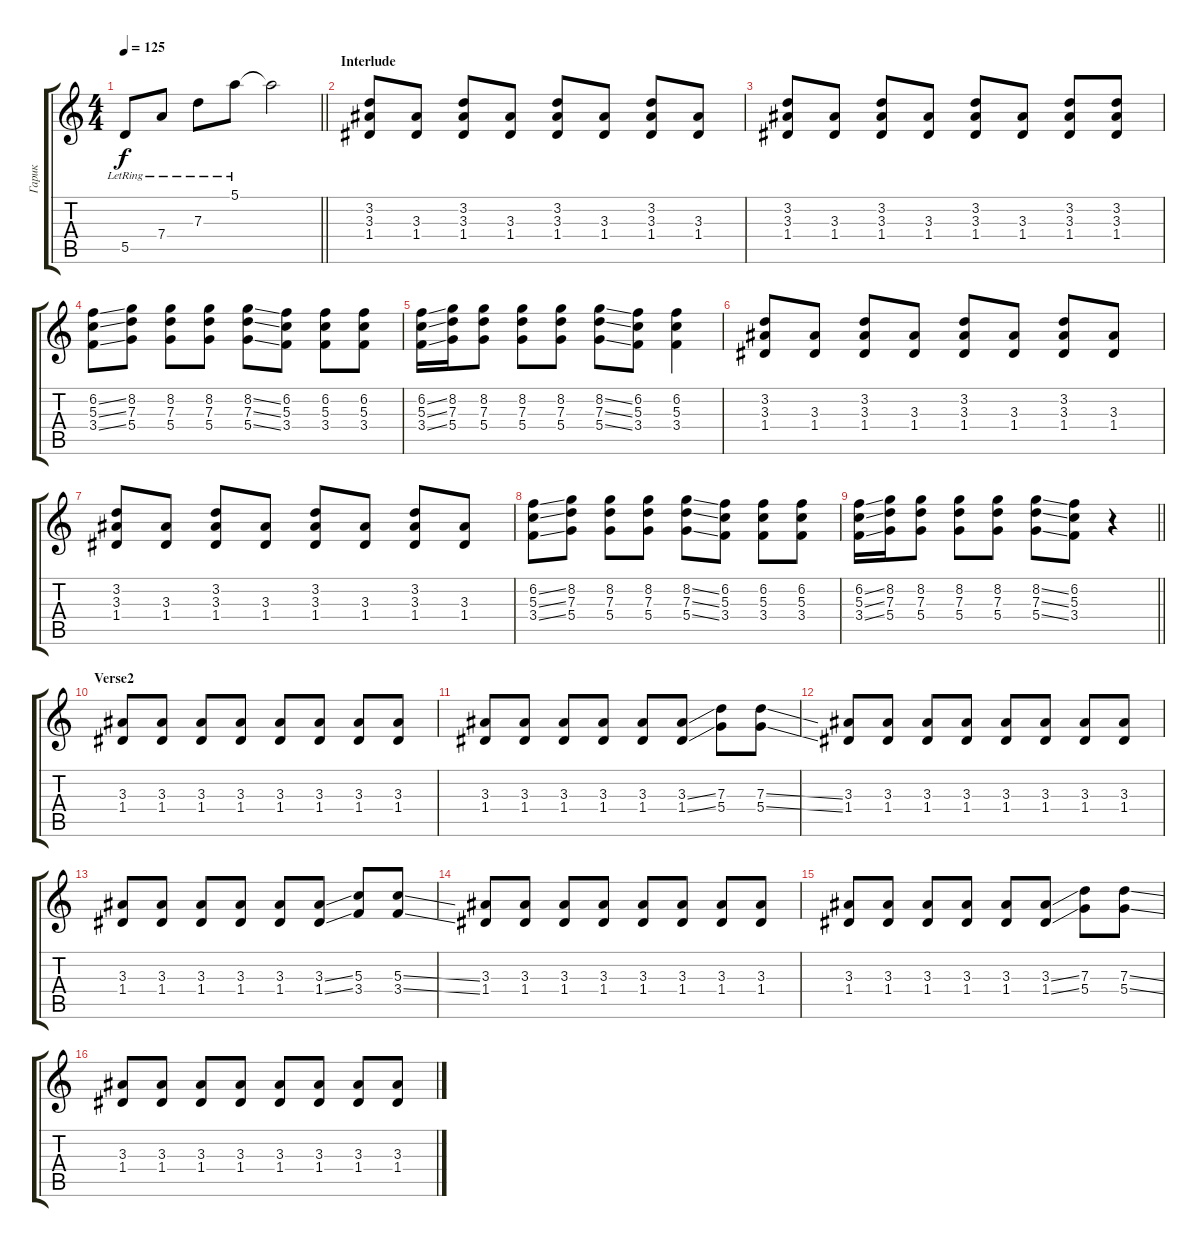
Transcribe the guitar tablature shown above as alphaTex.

\track ("Гарик" "Гарик") {instrument electricguitarclean}
\staff {score tabs}
\tuning (E4 B3 G3 D3 A2 E2) {hide}
\ts (4 4)
\tempo 125
\clef g2
\barLineRight lightlight
\ks c
5.5{lr}.8{dy f} 7.4{lr}.8 7.3{lr}.8 5.1{lr}.8 5.1{t}.2 |
\section ("" "Interlude")
(3.2 3.3 1.4).8 (3.3 1.4).8 (3.2 3.3 1.4).8 (3.3 1.4).8 (3.2 3.3 1.4).8 (3.3 1.4).8 (3.2 3.3 1.4).8 (3.3 1.4).8 |
(3.2 3.3 1.4).8 (3.3 1.4).8 (3.2 3.3 1.4).8 (3.3 1.4).8 (3.2 3.3 1.4).8 (3.3 1.4).8 (3.2 3.3 1.4).8 (3.2 3.3 1.4).8 |
(6.2{ss} 5.3{ss} 3.4{ss}).8 (8.2 7.3 5.4).8 (8.2 7.3 5.4).8 (8.2 7.3 5.4).8 (8.2{ss} 7.3{ss} 5.4{ss}).8 (6.2 5.3 3.4).8 (6.2 5.3 3.4).8 (6.2 5.3 3.4).8 |
(6.2{ss} 5.3{ss} 3.4{ss}).16 (8.2 7.3 5.4).16 (8.2 7.3 5.4).8 (8.2 7.3 5.4).8 (8.2 7.3 5.4).8 (8.2{ss} 7.3{ss} 5.4{ss}).8 (6.2 5.3 3.4).8 (6.2 5.3 3.4).4 |
(3.2 3.3 1.4).8 (3.3 1.4).8 (3.2 3.3 1.4).8 (3.3 1.4).8 (3.2 3.3 1.4).8 (3.3 1.4).8 (3.2 3.3 1.4).8 (3.3 1.4).8 |
(3.2 3.3 1.4).8 (3.3 1.4).8 (3.2 3.3 1.4).8 (3.3 1.4).8 (3.2 3.3 1.4).8 (3.3 1.4).8 (3.2 3.3 1.4).8 (3.3 1.4).8 |
(6.2{ss} 5.3{ss} 3.4{ss}).8 (8.2 7.3 5.4).8 (8.2 7.3 5.4).8 (8.2 7.3 5.4).8 (8.2{ss} 7.3{ss} 5.4{ss}).8 (6.2 5.3 3.4).8 (6.2 5.3 3.4).8 (6.2 5.3 3.4).8 |
\barLineRight lightlight
(6.2{ss} 5.3{ss} 3.4{ss}).16 (8.2 7.3 5.4).16 (8.2 7.3 5.4).8 (8.2 7.3 5.4).8 (8.2 7.3 5.4).8 (8.2{ss} 7.3{ss} 5.4{ss}).8 (6.2 5.3 3.4).8 r.4{volume 11} |
\section ("" "Verse2")
(3.3 1.4).8 (3.3 1.4).8 (3.3 1.4).8 (3.3 1.4).8 (3.3 1.4).8 (3.3 1.4).8 (3.3 1.4).8 (3.3 1.4).8 |
(3.3 1.4).8 (3.3 1.4).8 (3.3 1.4).8 (3.3 1.4).8 (3.3 1.4).8 (3.3{ss} 1.4{ss}).8 (7.3 5.4).8 (7.3{ss} 5.4{ss}).8 |
(3.3 1.4).8 (3.3 1.4).8 (3.3 1.4).8 (3.3 1.4).8 (3.3 1.4).8 (3.3 1.4).8 (3.3 1.4).8 (3.3 1.4).8 |
(3.3 1.4).8 (3.3 1.4).8 (3.3 1.4).8 (3.3 1.4).8 (3.3 1.4).8 (3.3{ss} 1.4{ss}).8 (5.3 3.4).8 (5.3{ss} 3.4{ss}).8 |
(3.3 1.4).8 (3.3 1.4).8 (3.3 1.4).8 (3.3 1.4).8 (3.3 1.4).8 (3.3 1.4).8 (3.3 1.4).8 (3.3 1.4).8 |
(3.3 1.4).8 (3.3 1.4).8 (3.3 1.4).8 (3.3 1.4).8 (3.3 1.4).8 (3.3{ss} 1.4{ss}).8 (7.3 5.4).8 (7.3{ss} 5.4{ss}).8 |
(3.3 1.4).8 (3.3 1.4).8 (3.3 1.4).8 (3.3 1.4).8 (3.3 1.4).8 (3.3 1.4).8 (3.3 1.4).8 (3.3 1.4).8
